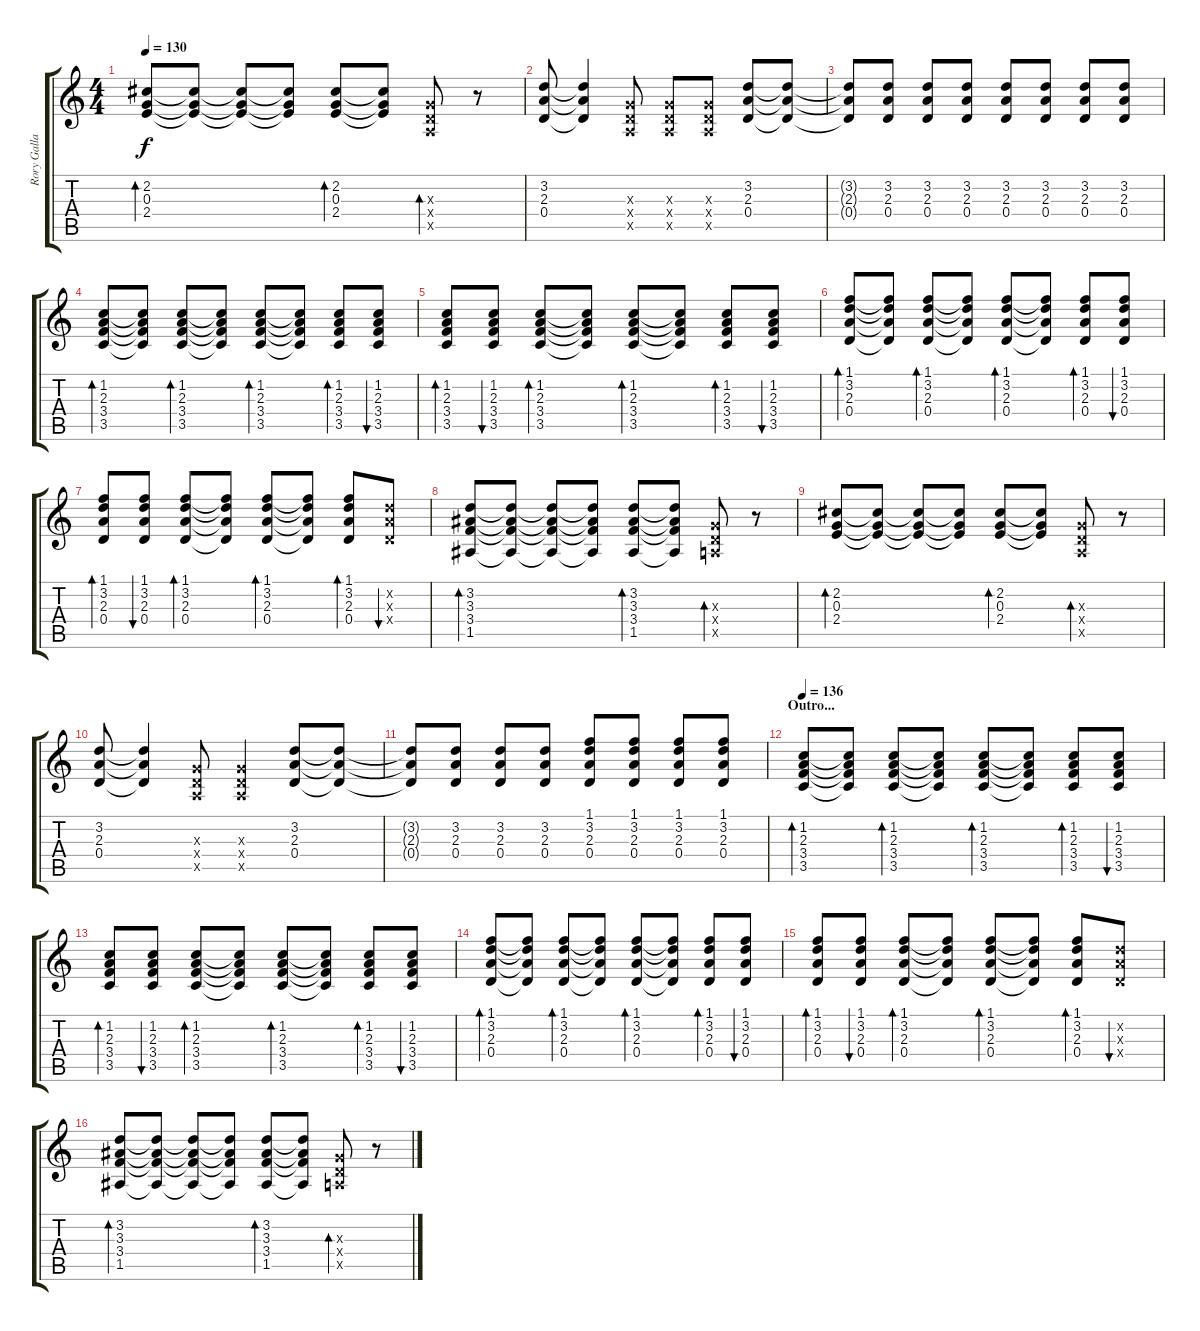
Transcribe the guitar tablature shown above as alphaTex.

\track ("Rory Gallagher (for sound)" "Rory Galla") {instrument electricguitarjazz}
\staff {score tabs}
\tuning (E4 B3 G3 D3 A2 E2) {hide}
\ts (4 4)
\tempo 130
\clef g2
\ks c
(2.2 0.3 2.4).8{bd 240 dy f} (2.2{t} 0.3{t} 2.4{t}).8 (2.2{t} 0.3{t} 2.4{t}).8 (2.2{t} 0.3{t} 2.4{t}).8 (2.2 0.3 2.4).8{bd 240} (2.2{t} 0.3{t} 2.4{t}).8 (0.3{x} 0.4{x} 0.5{x}).8{bd 240} r.8 |
(3.2 2.3 0.4).8 (3.2{t} 2.3{t} 0.4{t}).4 (0.3{x} 0.4{x} 0.5{x}).8 (0.3{x} 0.4{x} 0.5{x}).8 (0.3{x} 0.4{x} 0.5{x}).8 (3.2 2.3 0.4).8 (3.2{t} 2.3{t} 0.4{t}).8 |
(3.2{t} 2.3{t} 0.4{t}).8 (3.2 2.3 0.4).8 (3.2 2.3 0.4).8 (3.2 2.3 0.4).8 (3.2 2.3 0.4).8 (3.2 2.3 0.4).8 (3.2 2.3 0.4).8 (3.2 2.3 0.4).8 |
(1.2 2.3 3.4 3.5).8{bd 120} (1.2{t} 2.3{t} 3.4{t} 3.5{t}).8 (1.2 2.3 3.4 3.5).8{bd 120} (1.2{t} 2.3{t} 3.4{t} 3.5{t}).8 (1.2 2.3 3.4 3.5).8{bd 120} (1.2{t} 2.3{t} 3.4{t} 3.5{t}).8 (1.2 2.3 3.4 3.5).8{bd 120} (1.2 2.3 3.4 3.5).8{bu 120} |
(1.2 2.3 3.4 3.5).8{bd 120} (1.2 2.3 3.4 3.5).8{bu 120} (1.2 2.3 3.4 3.5).8{bd 120} (1.2{t} 2.3{t} 3.4{t} 3.5{t}).8 (1.2 2.3 3.4 3.5).8{bd 120} (1.2{t} 2.3{t} 3.4{t} 3.5{t}).8 (1.2 2.3 3.4 3.5).8{bd 120} (1.2 2.3 3.4 3.5).8{bu 120} |
(1.1 3.2 2.3 0.4).8{bd 120} (1.1{t} 3.2{t} 2.3{t} 0.4{t}).8 (1.1 3.2 2.3 0.4).8{bd 120} (1.1{t} 3.2{t} 2.3{t} 0.4{t}).8 (1.1 3.2 2.3 0.4).8{bd 120} (1.1{t} 3.2{t} 2.3{t} 0.4{t}).8 (1.1 3.2 2.3 0.4).8{bd 120} (1.1 3.2 2.3 0.4).8{bu 120} |
(1.1 3.2 2.3 0.4).8{bd 120} (1.1 3.2 2.3 0.4).8{bu 120} (1.1 3.2 2.3 0.4).8{bd 120} (1.1{t} 3.2{t} 2.3{t} 0.4{t}).8 (1.1 3.2 2.3 0.4).8{bd 120} (1.1{t} 3.2{t} 2.3{t} 0.4{t}).8 (1.1 3.2 2.3 0.4).8{bd 120} (3.2{x} 2.3{x} 0.4{x}).8{bu 120} |
(3.2 3.3 3.4 1.5).8{bd 120} (3.2{t} 3.3{t} 3.4{t} 1.5{t}).8 (3.2{t} 3.3{t} 3.4{t} 1.5{t}).8 (3.2{t} 3.3{t} 3.4{t} 1.5{t}).8 (3.2 3.3 3.4 1.5).8{bd 120} (3.2{t} 3.3{t} 3.4{t} 1.5{t}).8 (0.3{x} 0.4{x} 0.5{x}).8{bd 120} r.8 |
(2.2 0.3 2.4).8{bd 240} (2.2{t} 0.3{t} 2.4{t}).8 (2.2{t} 0.3{t} 2.4{t}).8 (2.2{t} 0.3{t} 2.4{t}).8 (2.2 0.3 2.4).8{bd 240} (2.2{t} 0.3{t} 2.4{t}).8 (0.3{x} 0.4{x} 0.5{x}).8{bd 240} r.8 |
(3.2 2.3 0.4).8 (3.2{t} 2.3{t} 0.4{t}).4 (0.3{x} 0.4{x} 0.5{x}).8 (0.3{x} 0.4{x} 0.5{x}).4 (3.2 2.3 0.4).8 (3.2{t} 2.3{t} 0.4{t}).8 |
(3.2{t} 2.3{t} 0.4{t}).8 (3.2 2.3 0.4).8 (3.2 2.3 0.4).8 (3.2 2.3 0.4).8 (1.1 3.2 2.3 0.4).8 (1.1 3.2 2.3 0.4).8 (1.1 3.2 2.3 0.4).8 (1.1 3.2 2.3 0.4).8 |
\section ("" "Outro...")
\tempo 136
(1.2 2.3 3.4 3.5).8{bd 120} (1.2{t} 2.3{t} 3.4{t} 3.5{t}).8 (1.2 2.3 3.4 3.5).8{bd 120} (1.2{t} 2.3{t} 3.4{t} 3.5{t}).8 (1.2 2.3 3.4 3.5).8{bd 120} (1.2{t} 2.3{t} 3.4{t} 3.5{t}).8 (1.2 2.3 3.4 3.5).8{bd 120} (1.2 2.3 3.4 3.5).8{bu 120} |
(1.2 2.3 3.4 3.5).8{bd 120} (1.2 2.3 3.4 3.5).8{bu 120} (1.2 2.3 3.4 3.5).8{bd 120} (1.2{t} 2.3{t} 3.4{t} 3.5{t}).8 (1.2 2.3 3.4 3.5).8{bd 120} (1.2{t} 2.3{t} 3.4{t} 3.5{t}).8 (1.2 2.3 3.4 3.5).8{bd 120} (1.2 2.3 3.4 3.5).8{bu 120} |
(1.1 3.2 2.3 0.4).8{bd 120} (1.1{t} 3.2{t} 2.3{t} 0.4{t}).8 (1.1 3.2 2.3 0.4).8{bd 120} (1.1{t} 3.2{t} 2.3{t} 0.4{t}).8 (1.1 3.2 2.3 0.4).8{bd 120} (1.1{t} 3.2{t} 2.3{t} 0.4{t}).8 (1.1 3.2 2.3 0.4).8{bd 120} (1.1 3.2 2.3 0.4).8{bu 120} |
(1.1 3.2 2.3 0.4).8{bd 120} (1.1 3.2 2.3 0.4).8{bu 120} (1.1 3.2 2.3 0.4).8{bd 120} (1.1{t} 3.2{t} 2.3{t} 0.4{t}).8 (1.1 3.2 2.3 0.4).8{bd 120} (1.1{t} 3.2{t} 2.3{t} 0.4{t}).8 (1.1 3.2 2.3 0.4).8{bd 120} (3.2{x} 2.3{x} 0.4{x}).8{bu 120} |
(3.2 3.3 3.4 1.5).8{bd 120} (3.2{t} 3.3{t} 3.4{t} 1.5{t}).8 (3.2{t} 3.3{t} 3.4{t} 1.5{t}).8 (3.2{t} 3.3{t} 3.4{t} 1.5{t}).8 (3.2 3.3 3.4 1.5).8{bd 120} (3.2{t} 3.3{t} 3.4{t} 1.5{t}).8 (0.3{x} 0.4{x} 0.5{x}).8{bd 120} r.8
